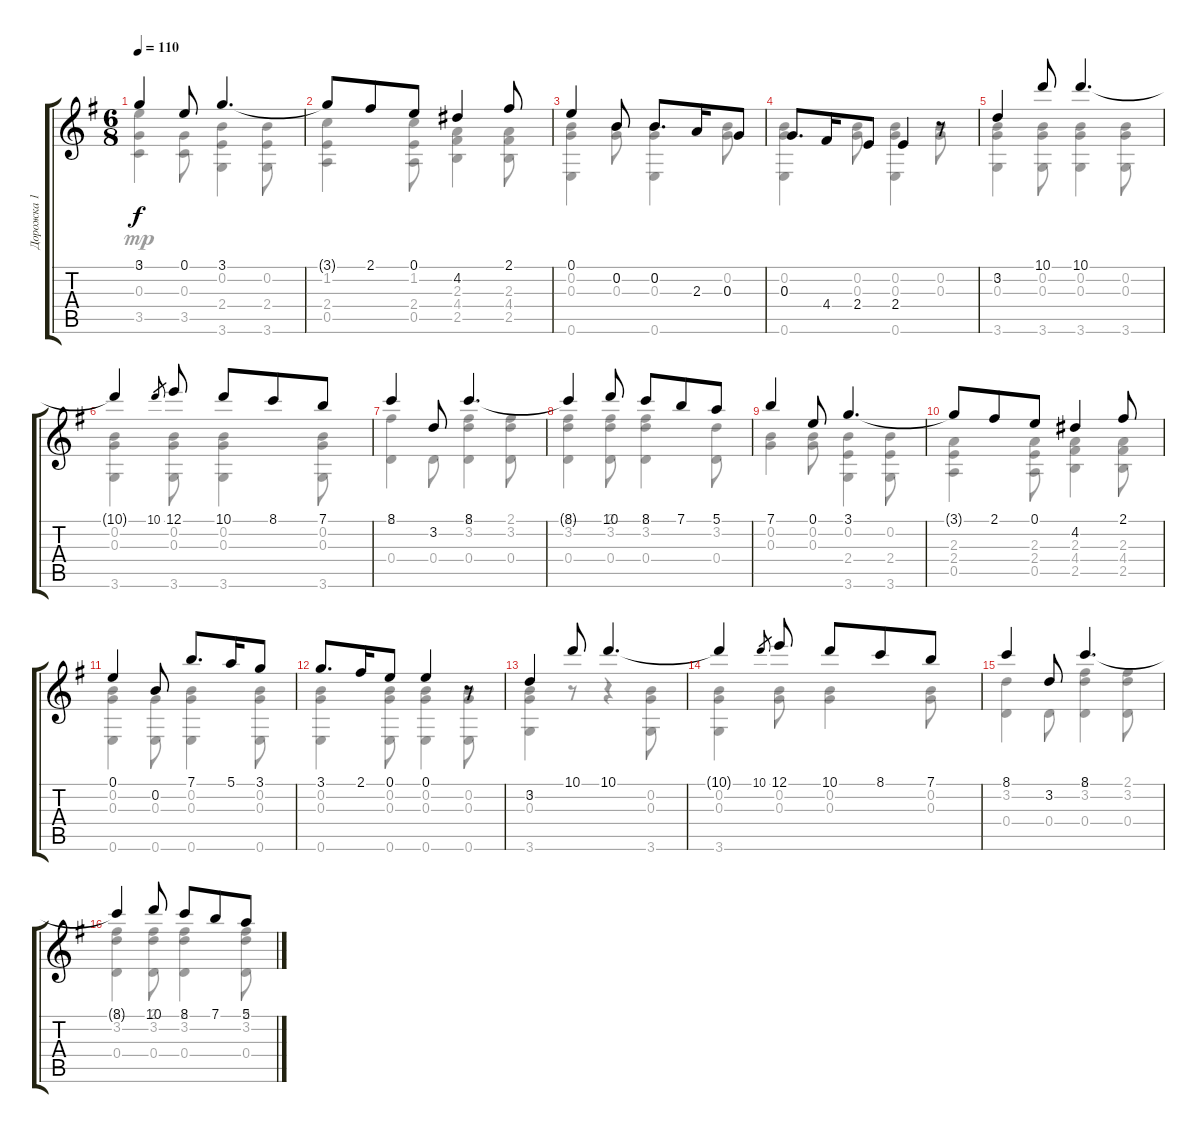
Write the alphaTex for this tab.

\track ("Дорожка 1" "Дорожка 1") {instrument acousticguitarsteel}
\staff {score tabs}
\tuning (E4 B3 G3 D3 A2 E2) {hide}
\voice
\ts (6 8)
\tempo 110
\clef g2
\ks eminor
3.1.4{dy f} 0.1.8 3.1.4{d} |
3.1{t}.8 2.1.8 0.1.8 4.2.4 2.1.8 |
0.1.4 0.2.8 0.2.8{d} 2.3.16 0.3.8 |
0.3.8{d} 4.4.16 2.4.8 2.4.4 r.8 |
3.2.4 10.1.8 10.1.4{d} |
10.1{t}.4 10.1.8{gr} 12.1.8 10.1.8 8.1.8 7.1.8 |
8.1.4 3.2.8 8.1.4{d} |
8.1{t}.4 10.1.8 8.1.8 7.1.8 5.1.8 |
7.1.4 0.1.8 3.1.4{d} |
3.1{t}.8 2.1.8 0.1.8 4.2.4 2.1.8 |
0.1.4 0.2.8 7.1.8{d} 5.1.16 3.1.8 |
3.1.8{d} 2.1.16 0.1.8 0.1.4 r.8 |
3.2.4 10.1.8 10.1.4{d} |
10.1{t}.4 10.1.8{gr} 12.1.8 10.1.8 8.1.8 7.1.8 |
8.1.4 3.2.8 8.1.4{d} |
8.1{t}.4 10.1.8 8.1.8 7.1.8 5.1.8
\voice
\clef g2
\ottava regular
\simile none
\ks eminor
(0.1 0.3 3.5).4{dy mp} (0.3 3.5).8 (0.2 2.4 3.6).4 (0.2 2.4 3.6).8 |
(1.2 2.4 0.5).4 (1.2 2.4 0.5).8 (2.3 4.4 2.5).4 (2.3 4.4 2.5).8 |
(0.2 0.3 0.6).4 (0.2 0.3).8 (0.2 0.3 0.6).4 (0.2 0.3).8 |
(0.2 0.3 0.6).4 (0.2 0.3).8 (0.2 0.3 0.6).4 (0.2 0.3).8 |
(0.2 0.3 3.6).4 (0.2 0.3 3.6).8 (0.2 0.3 3.6).4 (0.2 0.3 3.6).8 |
(0.2 0.3 3.6).4 (0.2 0.3 3.6).8 (0.2 0.3 3.6).4 (0.2 0.3 3.6).8 |
(2.1 0.4).4 0.4.8 (2.1 3.2 0.4).4 (2.1 3.2 0.4).8 |
(2.1 3.2 0.4).4 (2.1 3.2 0.4).8 (2.1 3.2 0.4).4 (3.2 0.4).8 |
(0.2 0.3).4 (0.2 0.3).8 (0.2 2.4 3.6).4 (0.2 2.4 3.6).8 |
(2.3 2.4 0.5).4 (2.3 2.4 0.5).8 (2.3 4.4 2.5).4 (2.3 4.4 2.5).8 |
(0.2 0.3 0.6).4 (0.3 0.6).8 (0.2 0.3 0.6).4 (0.2 0.3 0.6).8 |
(0.2 0.3 0.6).4 (0.2 0.3 0.6).8 (0.2 0.3 0.6).4 (0.2 0.3 0.6).8 |
(0.2 0.3 3.6).4 r.8 r.4 (0.2 0.3 3.6).8 |
(0.2 0.3 3.6).4 (0.2 0.3).8 (0.2 0.3).4 (0.2 0.3).8 |
(3.2 0.4).4 0.4.8 (2.1 3.2 0.4).4 (2.1 3.2 0.4).8 |
(2.1 3.2 0.4).4 (2.1 3.2 0.4).8 (2.1 3.2 0.4).4 (2.1 3.2 0.4).8
